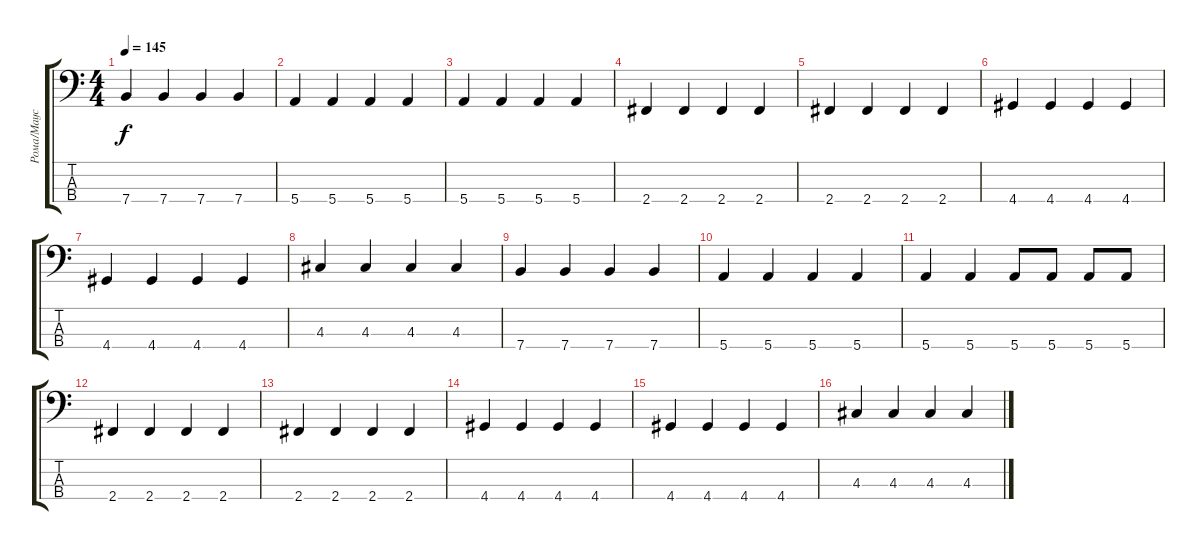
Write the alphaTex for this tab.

\track ("Рома/Маус" "Рома/Маус") {instrument electricbassfinger}
\staff {score tabs}
\tuning (G2 D2 A1 E1) {hide}
\ts (4 4)
\tempo 145
\clef f4
\ks c
7.4.4{dy f} 7.4.4 7.4.4 7.4.4 |
5.4.4 5.4.4 5.4.4 5.4.4 |
5.4.4 5.4.4 5.4.4 5.4.4 |
2.4.4 2.4.4 2.4.4 2.4.4 |
2.4.4 2.4.4 2.4.4 2.4.4 |
4.4.4 4.4.4 4.4.4 4.4.4 |
4.4.4 4.4.4 4.4.4 4.4.4 |
4.3.4 4.3.4 4.3.4 4.3.4 |
7.4.4 7.4.4 7.4.4 7.4.4 |
5.4.4 5.4.4 5.4.4 5.4.4 |
5.4.4 5.4.4 5.4.8 5.4.8 5.4.8 5.4.8 |
2.4.4 2.4.4 2.4.4 2.4.4 |
2.4.4 2.4.4 2.4.4 2.4.4 |
4.4.4 4.4.4 4.4.4 4.4.4 |
4.4.4 4.4.4 4.4.4 4.4.4 |
4.3.4 4.3.4 4.3.4 4.3.4
